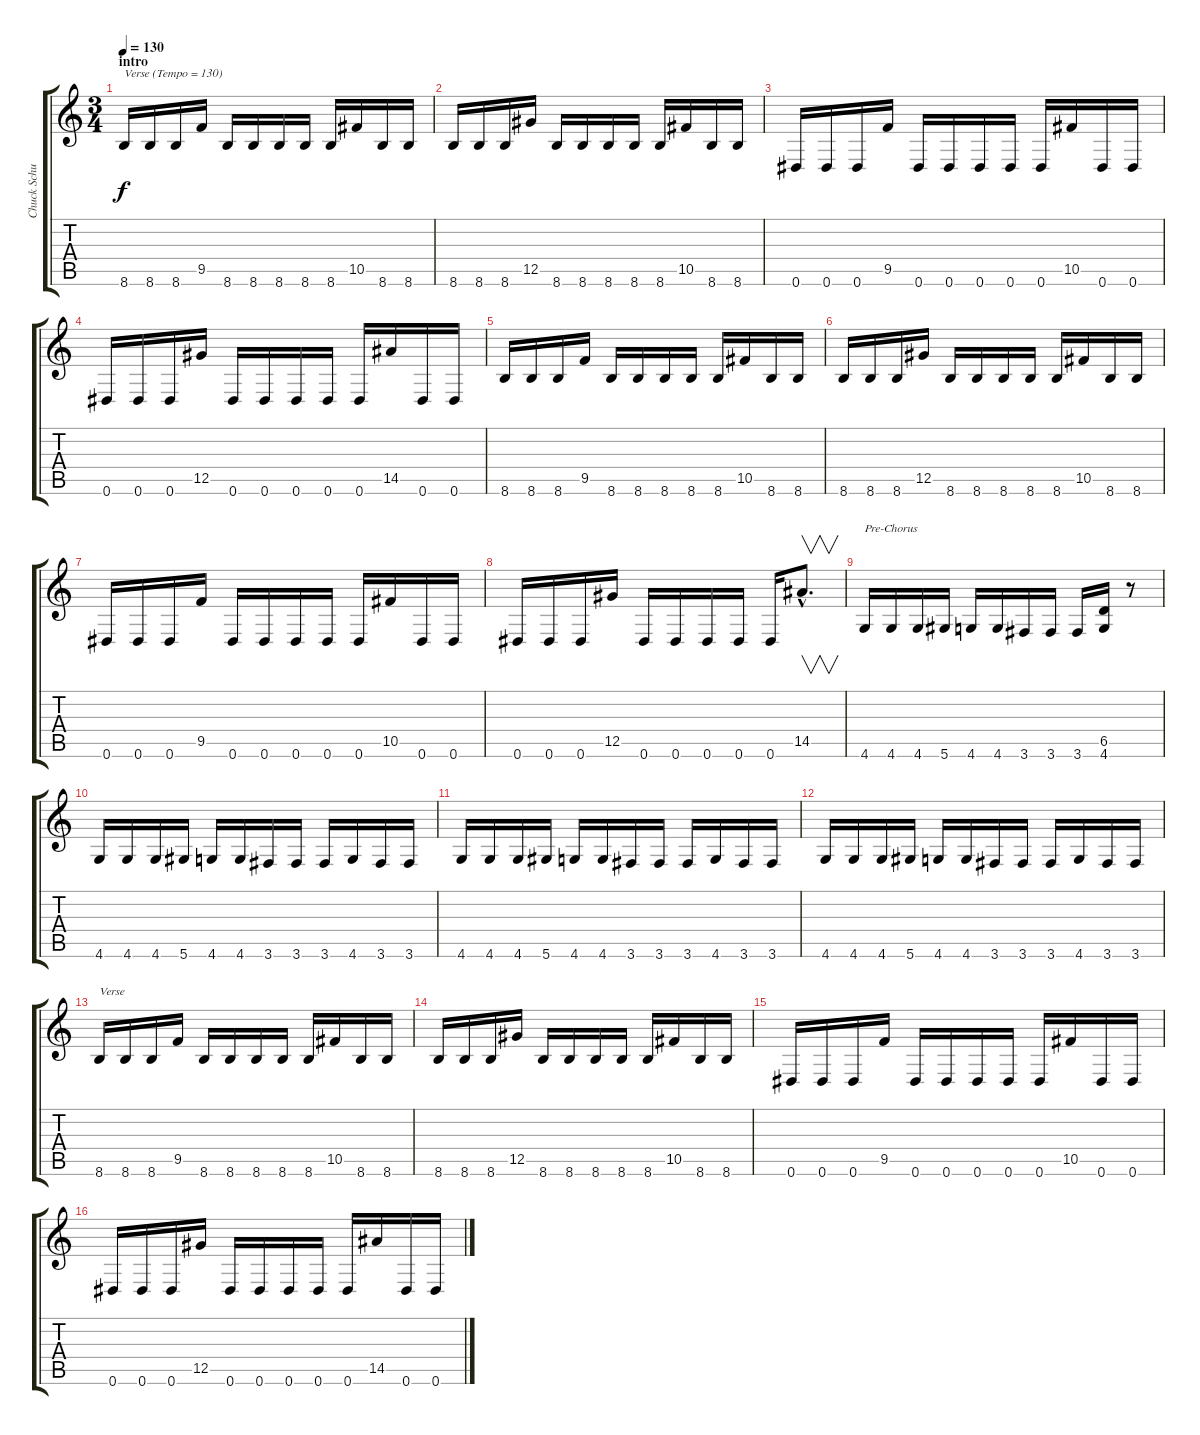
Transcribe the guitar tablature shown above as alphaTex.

\track ("Chuck Schuldiner" "Chuck Schu") {instrument distortionguitar}
\staff {score tabs}
\tuning (Eb4 Bb3 Gb3 Db3 Ab2 Eb2) {hide}
\ts (3 4)
\section ("" "intro")
\tempo 130
\clef g2
\ks c
8.6.16{txt "Verse (Tempo = 130)" dy f volume 14 instrument distortionguitar} 8.6.16 8.6.16 9.5.16 8.6.16 8.6.16 8.6.16 8.6.16 8.6.16 10.5.16 8.6.16 8.6.16 |
8.6.16 8.6.16 8.6.16 12.5.16 8.6.16 8.6.16 8.6.16 8.6.16 8.6.16 10.5.16 8.6.16 8.6.16 |
0.6.16 0.6.16 0.6.16 9.5.16 0.6.16 0.6.16 0.6.16 0.6.16 0.6.16 10.5.16 0.6.16 0.6.16 |
0.6.16 0.6.16 0.6.16 12.5.16 0.6.16 0.6.16 0.6.16 0.6.16 0.6.16 14.5.16 0.6.16 0.6.16 |
8.6.16 8.6.16 8.6.16 9.5.16 8.6.16 8.6.16 8.6.16 8.6.16 8.6.16 10.5.16 8.6.16 8.6.16 |
8.6.16 8.6.16 8.6.16 12.5.16 8.6.16 8.6.16 8.6.16 8.6.16 8.6.16 10.5.16 8.6.16 8.6.16 |
0.6.16 0.6.16 0.6.16 9.5.16 0.6.16 0.6.16 0.6.16 0.6.16 0.6.16 10.5.16 0.6.16 0.6.16 |
0.6.16 0.6.16 0.6.16 12.5.16 0.6.16 0.6.16 0.6.16 0.6.16 0.6.16 14.5{hac}.8{v d} |
4.6.16{txt "Pre-Chorus"} 4.6.16 4.6.16 5.6.16 4.6.16 4.6.16 3.6.16 3.6.16 3.6.16 (6.5 4.6).16 r.8 |
4.6.16 4.6.16 4.6.16 5.6.16 4.6.16 4.6.16 3.6.16 3.6.16 3.6.16 4.6.16 3.6.16 3.6.16 |
4.6.16 4.6.16 4.6.16 5.6.16 4.6.16 4.6.16 3.6.16 3.6.16 3.6.16 4.6.16 3.6.16 3.6.16 |
4.6.16 4.6.16 4.6.16 5.6.16 4.6.16 4.6.16 3.6.16 3.6.16 3.6.16 4.6.16 3.6.16 3.6.16 |
8.6.16{txt "Verse" volume 14 instrument distortionguitar} 8.6.16 8.6.16 9.5.16 8.6.16 8.6.16 8.6.16 8.6.16 8.6.16 10.5.16 8.6.16 8.6.16 |
8.6.16 8.6.16 8.6.16 12.5.16 8.6.16 8.6.16 8.6.16 8.6.16 8.6.16 10.5.16 8.6.16 8.6.16 |
0.6.16 0.6.16 0.6.16 9.5.16 0.6.16 0.6.16 0.6.16 0.6.16 0.6.16 10.5.16 0.6.16 0.6.16 |
0.6.16 0.6.16 0.6.16 12.5.16 0.6.16 0.6.16 0.6.16 0.6.16 0.6.16 14.5.16 0.6.16 0.6.16
